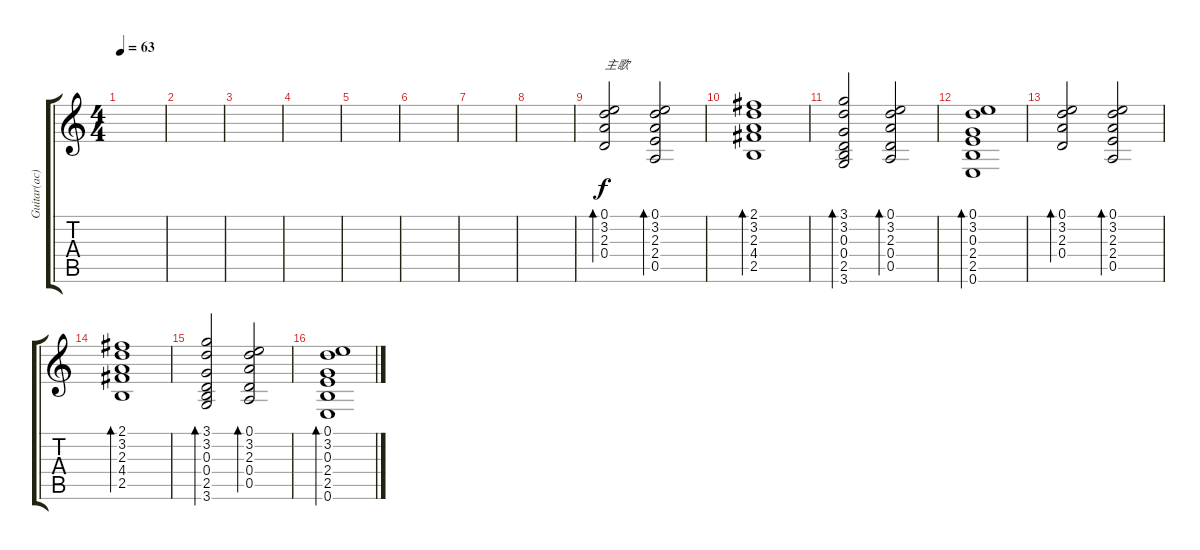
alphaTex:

\track ("Guitar(ac)" "Guitar(ac)") {instrument acousticguitarsteel}
\staff {score tabs}
\tuning (E4 B3 G3 D3 A2 E2) {hide}
\ts (4 4)
\tempo 63
\clef g2
\ks c
|
|
|
|
|
|
|
|
(0.1 3.2 2.3 0.4).2{bd 120 txt "主歌"} (0.1 3.2 2.3 2.4 0.5).2{bd 120} |
(2.1 3.2 2.3 4.4 2.5).1{bd 120} |
(3.1 3.2 0.3 0.4 2.5 3.6).2{bd 120} (0.1 3.2 2.3 0.4 0.5).2{bd 120} |
(0.1 3.2 0.3 2.4 2.5 0.6).1{bd 120} |
(0.1 3.2 2.3 0.4).2{bd 120} (0.1 3.2 2.3 2.4 0.5).2{bd 120} |
(2.1 3.2 2.3 4.4 2.5).1{bd 120} |
(3.1 3.2 0.3 0.4 2.5 3.6).2{bd 120} (0.1 3.2 2.3 0.4 0.5).2{bd 120} |
(0.1 3.2 0.3 2.4 2.5 0.6).1{bd 120}
